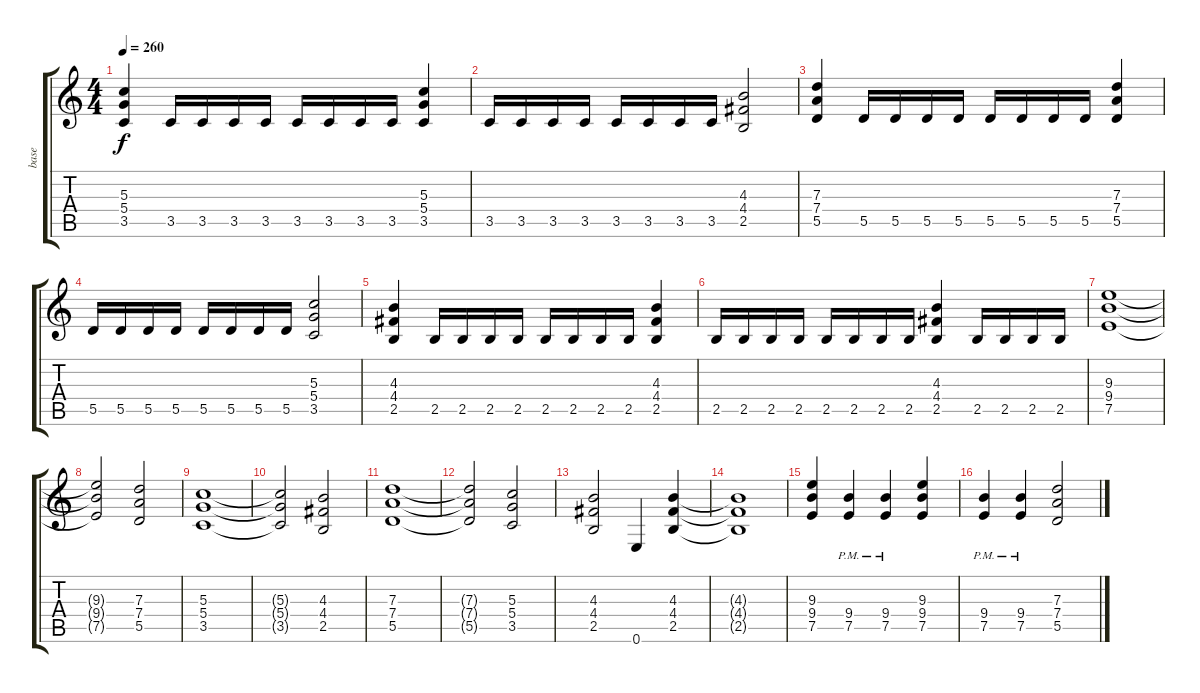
\track ("base" "base") {instrument distortionguitar}
\staff {score tabs}
\tuning (E4 B3 G3 D3 A2 E2) {hide}
\ts (4 4)
\tempo 260
\clef g2
\ks c
(5.3 5.4 3.5).4{dy f} 3.5.16 3.5.16 3.5.16 3.5.16 3.5.16 3.5.16 3.5.16 3.5.16 (5.3 5.4 3.5).4 |
3.5.16 3.5.16 3.5.16 3.5.16 3.5.16 3.5.16 3.5.16 3.5.16 (4.3 4.4 2.5).2 |
(7.3 7.4 5.5).4 5.5.16 5.5.16 5.5.16 5.5.16 5.5.16 5.5.16 5.5.16 5.5.16 (7.3 7.4 5.5).4 |
5.5.16 5.5.16 5.5.16 5.5.16 5.5.16 5.5.16 5.5.16 5.5.16 (5.3 5.4 3.5).2 |
(4.3 4.4 2.5).4 2.5.16 2.5.16 2.5.16 2.5.16 2.5.16 2.5.16 2.5.16 2.5.16 (4.3 4.4 2.5).4 |
2.5.16 2.5.16 2.5.16 2.5.16 2.5.16 2.5.16 2.5.16 2.5.16 (4.3 4.4 2.5).4 2.5.16 2.5.16 2.5.16 2.5.16 |
(9.3 9.4 7.5).1 |
(9.3{t} 9.4{t} 7.5{t}).2 (7.3 7.4 5.5).2 |
(5.3 5.4 3.5).1 |
(5.3{t} 5.4{t} 3.5{t}).2 (4.3 4.4 2.5).2 |
(7.3 7.4 5.5).1 |
(7.3{t} 7.4{t} 5.5{t}).2 (5.3 5.4 3.5).2 |
(4.3 4.4 2.5).2 0.6.4 (4.3 4.4 2.5).4 |
(4.3{t} 4.4{t} 2.5{t}).1 |
(9.3 9.4 7.5).4 (9.4{pm} 7.5).4 (9.4{pm} 7.5).4 (9.3 9.4 7.5).4 |
(9.4{pm} 7.5).4 (9.4{pm} 7.5).4 (7.3 7.4 5.5).2
